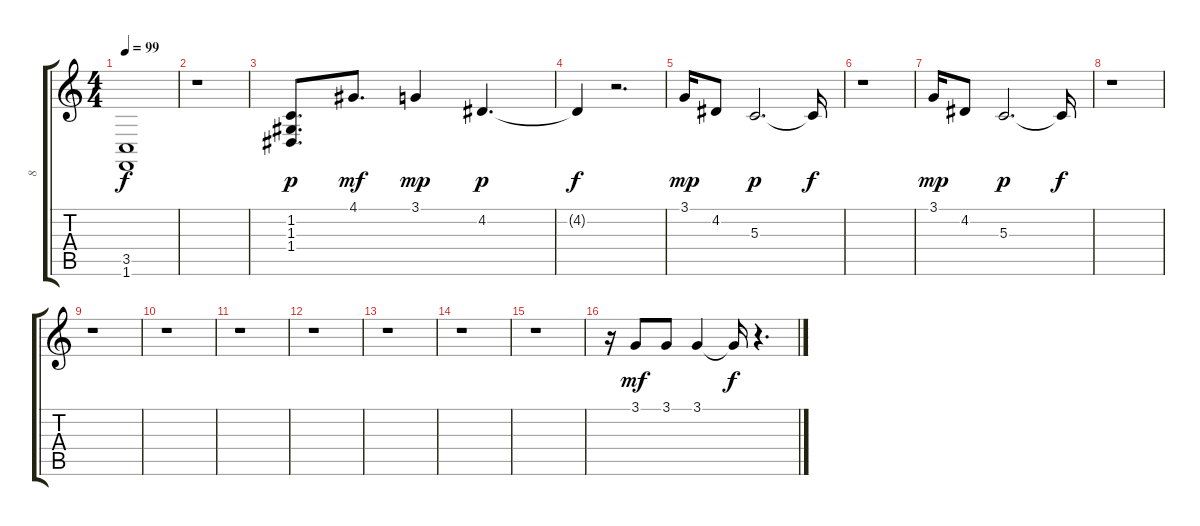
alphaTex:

\track ("8" "8") {instrument electricpiano1}
\staff {score tabs}
\tuning (E4 B3 G3 D3 A2 E2) {hide}
\ts (4 4)
\tempo 99
\clef g2
\ks c
(3.5{t} 1.6{t}).1{dy f} |
r.1 |
(1.2 1.3 1.4).8{d dy p} 4.1.8{d dy mf} 3.1.4{dy mp} 4.2.4{d dy p} |
4.2{t}.4{dy f} r.2{d} |
3.1.16{dy mp} 4.2.8 5.3.2{d dy p} 5.3{t}.16{dy f} |
r.1 |
3.1.16{dy mp} 4.2.8 5.3.2{d dy p} 5.3{t}.16{dy f} |
r.1 |
r.1 |
r.1 |
r.1 |
r.1 |
r.1 |
r.1 |
r.1 |
r.16 3.1.8{dy mf} 3.1.8 3.1.4 3.1{t}.16{dy f} r.4{d}
